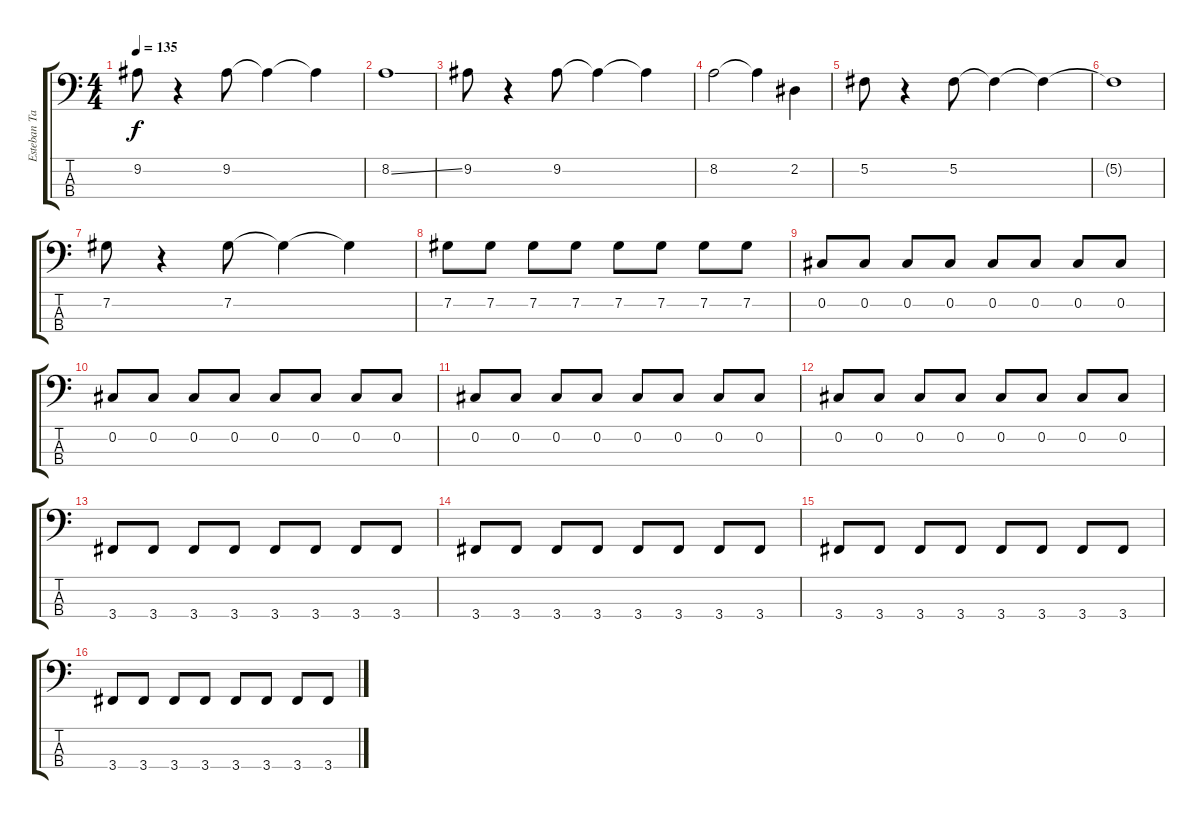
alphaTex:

\track ("Esteban Tavares" "Esteban Ta") {instrument electricbassfinger}
\staff {score tabs}
\tuning (Gb2 Db2 Ab1 Eb1) {hide}
\ts (4 4)
\tempo 135
\clef f4
\ks c
9.2.8{dy f} r.4 9.2.8 9.2{t}.4 9.2{t}.4 |
8.2{ss}.1 |
9.2.8 r.4 9.2.8 9.2{t}.4 9.2{t}.4 |
8.2.2 8.2{t}.4 2.2.4 |
5.2.8 r.4 5.2.8 5.2{t}.4 5.2{t}.4 |
5.2{t}.1 |
7.2.8 r.4 7.2.8 7.2{t}.4 7.2{t}.4 |
7.2.8 7.2.8 7.2.8 7.2.8 7.2.8 7.2.8 7.2.8 7.2.8 |
0.2.8 0.2.8 0.2.8 0.2.8 0.2.8 0.2.8 0.2.8 0.2.8 |
0.2.8 0.2.8 0.2.8 0.2.8 0.2.8 0.2.8 0.2.8 0.2.8 |
0.2.8 0.2.8 0.2.8 0.2.8 0.2.8 0.2.8 0.2.8 0.2.8 |
0.2.8 0.2.8 0.2.8 0.2.8 0.2.8 0.2.8 0.2.8 0.2.8 |
3.4.8 3.4.8 3.4.8 3.4.8 3.4.8 3.4.8 3.4.8 3.4.8 |
3.4.8 3.4.8 3.4.8 3.4.8 3.4.8 3.4.8 3.4.8 3.4.8 |
3.4.8 3.4.8 3.4.8 3.4.8 3.4.8 3.4.8 3.4.8 3.4.8 |
3.4.8 3.4.8 3.4.8 3.4.8 3.4.8 3.4.8 3.4.8 3.4.8
